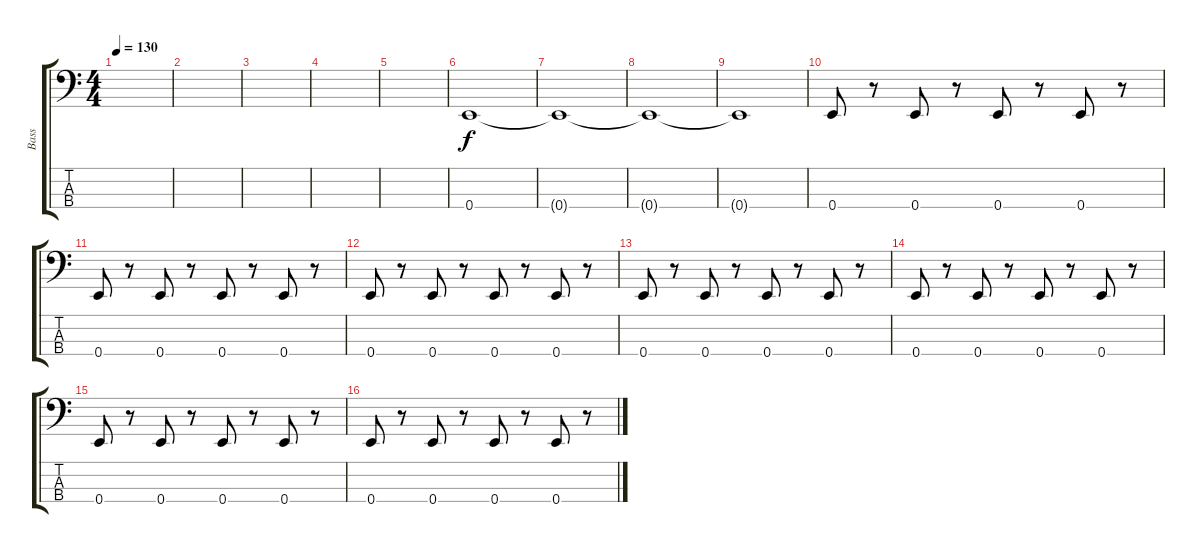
\track ("Bass" "Bass") {instrument electricbasspick}
\staff {score tabs}
\tuning (G2 D2 A1 E1) {hide}
\ts (4 4)
\tempo 130
\clef f4
\ks c
|
|
|
|
|
0.4.1 |
0.4{t}.1 |
0.4{t}.1 |
0.4{t}.1 |
0.4.8 r.8 0.4.8 r.8 0.4.8 r.8 0.4.8 r.8 |
0.4.8 r.8 0.4.8 r.8 0.4.8 r.8 0.4.8 r.8 |
0.4.8 r.8 0.4.8 r.8 0.4.8 r.8 0.4.8 r.8 |
0.4.8 r.8 0.4.8 r.8 0.4.8 r.8 0.4.8 r.8 |
0.4.8 r.8 0.4.8 r.8 0.4.8 r.8 0.4.8 r.8 |
0.4.8 r.8 0.4.8 r.8 0.4.8 r.8 0.4.8 r.8 |
0.4.8 r.8 0.4.8 r.8 0.4.8 r.8 0.4.8 r.8
